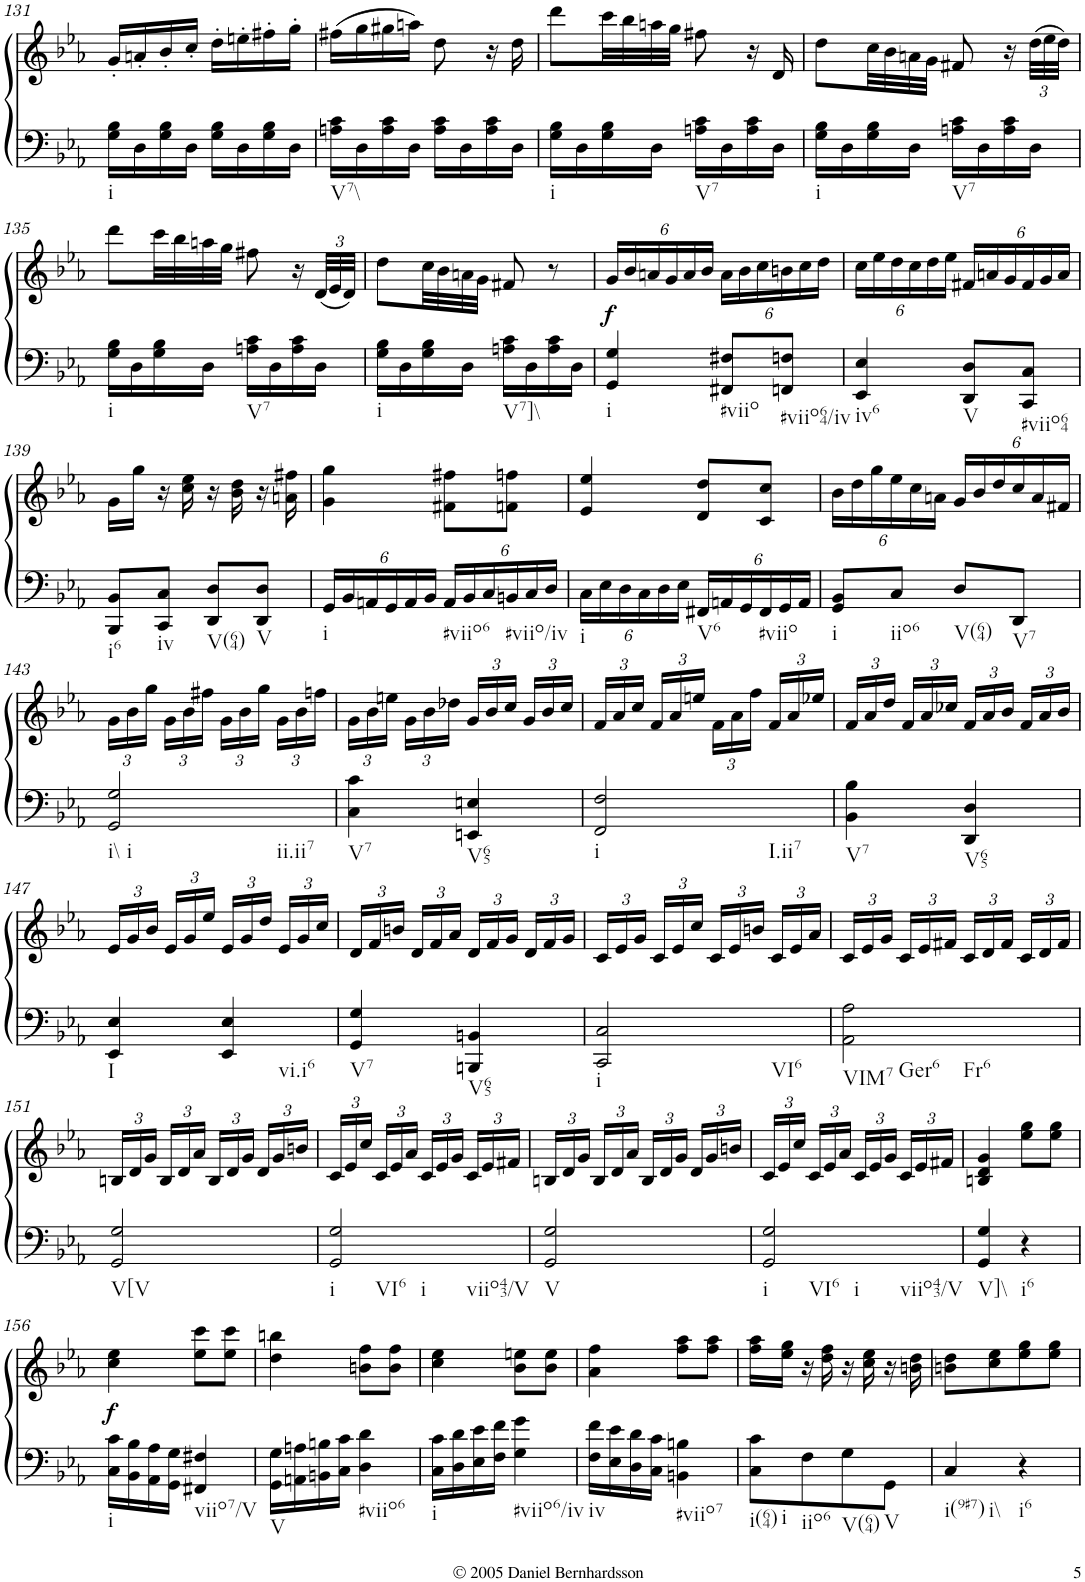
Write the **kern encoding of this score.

**kern	**kern	**dynam
*part1	*part1	*part1
*staff2	*staff1	*staff1/2
*I"Piano	*	*
*I'Pno.	*	*
!!LO:PB:g=z
*clefF4	*clefG2	*
*k[b-e-a-]	*k[b-e-a-]	*
*M2/4	*M2/4	*
=131	=131	=131
!LO:TX:b:t=i	!	!
16G\ 16B-\LL	16g'/LL	.
16D\	16an'/	.
16G\ 16B-\	16b-'/	.
16D\JJ	16cc'/JJ	.
16G\ 16B-\LL	16dd'\LL	.
16D\	16een'\	.
16G\ 16B-\	16ff#X'\	.
16D\JJ	16gg'\JJ	.
=132	=132	=132
!LO:TX:b:t=V7\\	!	!
16An\ 16c\LL	(16ff#X\LL	.
16D\	16gg\	.
16A\ 16c\	16gg#X\	.
16D\JJ	16aan\JJ)	.
16A\ 16c\LL	8dd\	.
16D\	.	.
16A\ 16c\	16r	.
16D\JJ	16dd\	.
=133	=133	=133
!LO:TX:b:t=i	!	!
16G\ 16B-\LL	8ddd\L	.
16D\	.	.
16G\ 16B-\	32ccc\LL	.
.	32bb-\	.
16D\JJ	32aan\	.
.	32gg\JJJ	.
!LO:TX:b:t=V7	!	!
16An\ 16c\LL	8ff#X\	.
16D\	.	.
16A\ 16c\	16r	.
16D\JJ	16d/	.
=134	=134	=134
!LO:TX:b:t=i	!	!
16G\ 16B-\LL	8dd\L	.
16D\	.	.
16G\ 16B-\	32cc\LL	.
.	32b-\	.
16D\JJ	32an\	.
.	32g\JJJ	.
!LO:TX:b:t=V7	!	!
16An\ 16c\LL	8f#X/	.
16D\	.	.
16A\ 16c\	16r	.
*	*Xbrackettup	*
16D\JJ	(48dd\LLL	.
.	48ee-\	.
.	48dd\JJJ)	.
!!LO:LB:g=z
=135	=135	=135
!LO:TX:b:t=i	!	!
16G\ 16B-\LL	8ddd\L	.
16D\	.	.
16G\ 16B-\	32ccc\LL	.
.	32bb-\	.
16D\JJ	32aan\	.
.	32gg\JJJ	.
!LO:TX:b:t=V7	!	!
16An\ 16c\LL	8ff#X\	.
16D\	.	.
16A\ 16c\	16r	.
16D\JJ	(48d/LLL	.
.	48e-/	.
.	48d/JJJ)	.
=136	=136	=136
!LO:TX:b:t=i	!	!
16G\ 16B-\LL	8dd\L	.
16D\	.	.
16G\ 16B-\	32cc\LL	.
.	32b-\	.
16D\JJ	32an\	.
.	32g\JJJ	.
!LO:TX:b:t=V7]\\	!	!
16An\ 16c\LL	8f#X/	.
16D\	.	.
16A\ 16c\	8r	.
16D\JJ	.	.
=137	=137	=137
!LO:TX:b:t=i	!	!
!	!	!LO:DY:b
4GG/ 4G/	24g/LL	f
.	24b-/	.
.	24an/	.
.	24g/	.
.	24a/	.
.	24b-/JJ	.
!LO:TX:b:t=#viio	!	!
8FF#X/ 8F#X/L	24a\LL	.
.	24b-\	.
.	24cc\	.
!LO:TX:b:t=#viio64/iv	!	!
8FFn/ 8Fn/J	24bn\	.
.	24cc\	.
.	24dd\JJ	.
=138	=138	=138
!LO:TX:b:t=iv6	!	!
4EE-/ 4E-/	24cc\LL	.
.	24ee-\	.
.	24dd\	.
.	24cc\	.
.	24dd\	.
.	24ee-\JJ	.
!LO:TX:b:t=V	!	!
8DD/ 8D/L	24f#X/LL	.
.	24an/	.
.	24g/	.
!LO:TX:b:t=#viio64	!	!
8CC/ 8C/J	24f#/	.
.	24g/	.
.	24a/JJ	.
!!LO:LB:g=z
=139	=139	=139
!LO:TX:b:t=i6	!	!
8BBB-/ 8BB-/L	16g\LL	.
.	16gg\JJ	.
!LO:TX:b:t=iv	!	!
8CC/ 8C/J	16r	.
.	16cc\ 16ee-\	.
!LO:TX:b:t=V(64)	!	!
8DD/ 8D/L	16r	.
.	16b-\ 16dd\	.
!LO:TX:b:t=V	!	!
8DD/ 8D/J	16r	.
.	16an\ 16ff#X\	.
=140	=140	=140
*Xbrackettup	*	*
!LO:TX:b:t=i	!	!
24GG/LL	4g\ 4gg\	.
24BB-/	.	.
24AAn/	.	.
24GG/	.	.
24AA/	.	.
24BB-/JJ	.	.
!LO:TX:b:t=#viio6	!	!
24AA/LL	8f#X\ 8ff#X\L	.
24BB-/	.	.
24C/	.	.
!LO:TX:b:t=#viio/iv	!	!
24BBn/	8fn\ 8ffn\J	.
24C/	.	.
24D/JJ	.	.
=141	=141	=141
!LO:TX:b:t=i	!	!
24C\LL	4e-/ 4ee-/	.
24E-\	.	.
24D\	.	.
24C\	.	.
24D\	.	.
24E-\JJ	.	.
!LO:TX:b:t=V6	!	!
24FF#X/LL	8d/ 8dd/L	.
24AAn/	.	.
24GG/	.	.
!LO:TX:b:t=#viio	!	!
24FF#/	8c/ 8cc/J	.
24GG/	.	.
24AA/JJ	.	.
=142	=142	=142
!LO:TX:b:t=i	!	!
8GG/ 8BB-/L	24b-\LL	.
.	24dd\	.
.	24gg\	.
!LO:TX:b:t=iio6	!	!
8C/J	24ee-\	.
.	24cc\	.
.	24an\JJ	.
!LO:TX:b:t=V(64)	!	!
8D/L	24g/LL	.
.	24b-/	.
.	24dd/	.
!LO:TX:b:t=V7	!	!
8DD/J	24cc/	.
.	24a/	.
.	24f#X/JJ	.
!!LO:LB:g=z
=143	=143	=143
!LO:TX:b:t=i\\	!	!
!LO:TX:b:t=i	!	!
!LO:TX:b:t=ii.ii7	!	!
2GG/ 2G/	24g\LL	.
.	24b-\	.
.	24gg\JJ	.
.	24g\LL	.
.	24b-\	.
.	24ff#X\JJ	.
.	24g\LL	.
.	24b-\	.
.	24gg\JJ	.
.	24g\LL	.
.	24b-\	.
.	24ffn\JJ	.
=144	=144	=144
!LO:TX:b:t=V7	!	!
4C\ 4c\	24g\LL	.
.	24b-\	.
.	24een\JJ	.
.	24g\LL	.
.	24b-\	.
.	24dd-X\JJ	.
!LO:TX:b:t=V65	!	!
4EEn/ 4En/	24g/LL	.
.	24b-/	.
.	24cc/JJ	.
.	24g/LL	.
.	24b-/	.
.	24cc/JJ	.
=145	=145	=145
!LO:TX:b:t=i	!	!
!LO:TX:b:t=I.ii7	!	!
2FF/ 2F/	24f/LL	.
.	24a-/	.
.	24cc/JJ	.
.	24f/LL	.
.	24a-/	.
.	24een/JJ	.
.	24f\LL	.
.	24a-\	.
.	24ff\JJ	.
.	24f/LL	.
.	24a-/	.
.	24ee-X/JJ	.
=146	=146	=146
!LO:TX:b:t=V7	!	!
4BB-\ 4B-\	24f/LL	.
.	24a-/	.
.	24dd/JJ	.
.	24f/LL	.
.	24a-/	.
.	24cc-X/JJ	.
!LO:TX:b:t=V65	!	!
4DD/ 4D/	24f/LL	.
.	24a-/	.
.	24b-/JJ	.
.	24f/LL	.
.	24a-/	.
.	24b-/JJ	.
!!LO:LB:g=z
=147	=147	=147
!LO:TX:b:t=I	!	!
4EE-/ 4E-/	24e-/LL	.
.	24g/	.
.	24b-/JJ	.
.	24e-/LL	.
.	24g/	.
.	24ee-/JJ	.
!LO:TX:b:t=vi.i6	!	!
4EE-/ 4E-/	24e-/LL	.
.	24g/	.
.	24dd/JJ	.
.	24e-/LL	.
.	24g/	.
.	24cc/JJ	.
=148	=148	=148
!LO:TX:b:t=V7	!	!
4GG/ 4G/	24d/LL	.
.	24f/	.
.	24bn/JJ	.
.	24d/LL	.
.	24f/	.
.	24a-/JJ	.
!LO:TX:b:t=V65	!	!
4BBBn/ 4BBn/	24d/LL	.
.	24f/	.
.	24g/JJ	.
.	24d/LL	.
.	24f/	.
.	24g/JJ	.
=149	=149	=149
!LO:TX:b:t=i	!	!
!LO:TX:b:t=VI6	!	!
2CC/ 2C/	24c/LL	.
.	24e-/	.
.	24g/JJ	.
.	24c/LL	.
.	24e-/	.
.	24cc/JJ	.
.	24c/LL	.
.	24e-/	.
.	24bn/JJ	.
.	24c/LL	.
.	24e-/	.
.	24a-/JJ	.
=150	=150	=150
!LO:TX:b:t=VIM7	!	!
!LO:TX:b:t=Ger6	!	!
!LO:TX:b:t=Fr6	!	!
2AA-\ 2A-\	24c/LL	.
.	24e-/	.
.	24g/JJ	.
.	24c/LL	.
.	24e-/	.
.	24f#X/JJ	.
.	24c/LL	.
.	24d/	.
.	24f#/JJ	.
.	24c/LL	.
.	24d/	.
.	24f#/JJ	.
!!LO:LB:g=z
=151	=151	=151
!LO:TX:b:t=V[V	!	!
2GG/ 2G/	24Bn/LL	.
.	24d/	.
.	24g/JJ	.
.	24B/LL	.
.	24d/	.
.	24a-/JJ	.
.	24B/LL	.
.	24d/	.
.	24g/JJ	.
.	24d/LL	.
.	24g/	.
.	24bn/JJ	.
=152	=152	=152
!LO:TX:b:t=i	!	!
!LO:TX:b:t=VI6	!	!
!LO:TX:b:t=i	!	!
!LO:TX:b:t=viio43/V	!	!
2GG/ 2G/	24c/LL	.
.	24e-/	.
.	24cc/JJ	.
.	24c/LL	.
.	24e-/	.
.	24a-/JJ	.
.	24c/LL	.
.	24e-/	.
.	24g/JJ	.
.	24c/LL	.
.	24e-/	.
.	24f#X/JJ	.
=153	=153	=153
!LO:TX:b:t=V	!	!
2GG/ 2G/	24Bn/LL	.
.	24d/	.
.	24g/JJ	.
.	24B/LL	.
.	24d/	.
.	24a-/JJ	.
.	24B/LL	.
.	24d/	.
.	24g/JJ	.
.	24d/LL	.
.	24g/	.
.	24bn/JJ	.
=154	=154	=154
!LO:TX:b:t=i	!	!
!LO:TX:b:t=VI6	!	!
!LO:TX:b:t=i	!	!
!LO:TX:b:t=viio43/V	!	!
2GG/ 2G/	24c/LL	.
.	24e-/	.
.	24cc/JJ	.
.	24c/LL	.
.	24e-/	.
.	24a-/JJ	.
.	24c/LL	.
.	24e-/	.
.	24g/JJ	.
.	24c/LL	.
.	24e-/	.
.	24f#X/JJ	.
=155	=155	=155
!LO:TX:b:t=V]\\	!	!
4GG/ 4G/	4Bn/ 4d/ 4g/	.
!LO:TX:b:t=i6	!	!
4r	8ee-\ 8gg\L	.
.	8ee-\ 8gg\J	.
!!LO:LB:g=z
=156	=156	=156
!LO:TX:b:t=i	!	!
!	!	!LO:DY:b
16C\ 16c\LL	4cc\ 4ee-\	f
16BB-\ 16B-\	.	.
16AA-\ 16A-\	.	.
16GG\ 16G\JJ	.	.
!LO:TX:b:t=viio7/V	!	!
4FF#X/ 4F#X/	8ee-\ 8ccc\L	.
.	8ee-\ 8ccc\J	.
=157	=157	=157
!LO:TX:b:t=V	!	!
16GG\ 16G\LL	4dd\ 4bbn\	.
16AAn\ 16An\	.	.
16BBn\ 16Bn\	.	.
16C\ 16c\JJ	.	.
!LO:TX:b:t=#viio6	!	!
4D\ 4d\	8bn\ 8ff\L	.
.	8b\ 8ff\J	.
=158	=158	=158
!LO:TX:b:t=i	!	!
16C\ 16c\LL	4cc\ 4ee-\	.
16D\ 16d\	.	.
16E-\ 16e-\	.	.
16F\ 16f\JJ	.	.
!LO:TX:b:t=#viio6/iv	!	!
4G\ 4g\	8b-\ 8een\L	.
.	8b-\ 8ee\J	.
=159	=159	=159
!LO:TX:b:t=iv	!	!
16F\ 16f\LL	4a-\ 4ff\	.
16E-\ 16e-\	.	.
16D\ 16d\	.	.
16C\ 16c\JJ	.	.
!LO:TX:b:t=#viio7	!	!
4BBn\ 4Bn\	8ff\ 8aa-\L	.
.	8ff\ 8aa-\J	.
=160	=160	=160
!LO:TX:b:t=i(64)	!	!
!LO:TX:b:t=i	!	!
8C\ 8c\L	16ff\ 16aa-\LL	.
.	16ee-\ 16gg\JJ	.
!LO:TX:b:t=iio6	!	!
8F\	16r	.
.	16dd\ 16ff\	.
!LO:TX:b:t=V(64)	!	!
8G\	16r	.
.	16cc\ 16ee-\	.
!LO:TX:b:t=V	!	!
8GG\J	16r	.
.	16bn\ 16dd\	.
=161	=161	=161
!LO:TX:b:t=i(9#7)	!	!
!LO:TX:b:t=i\\	!	!
4C/	8bn\ 8dd\L	.
.	8cc\ 8ee-\	.
!LO:TX:b:t=i6	!	!
4r	8ee-\ 8gg\	.
.	8ee-\ 8gg\J	.
=	=	=
*-	*-	*-
